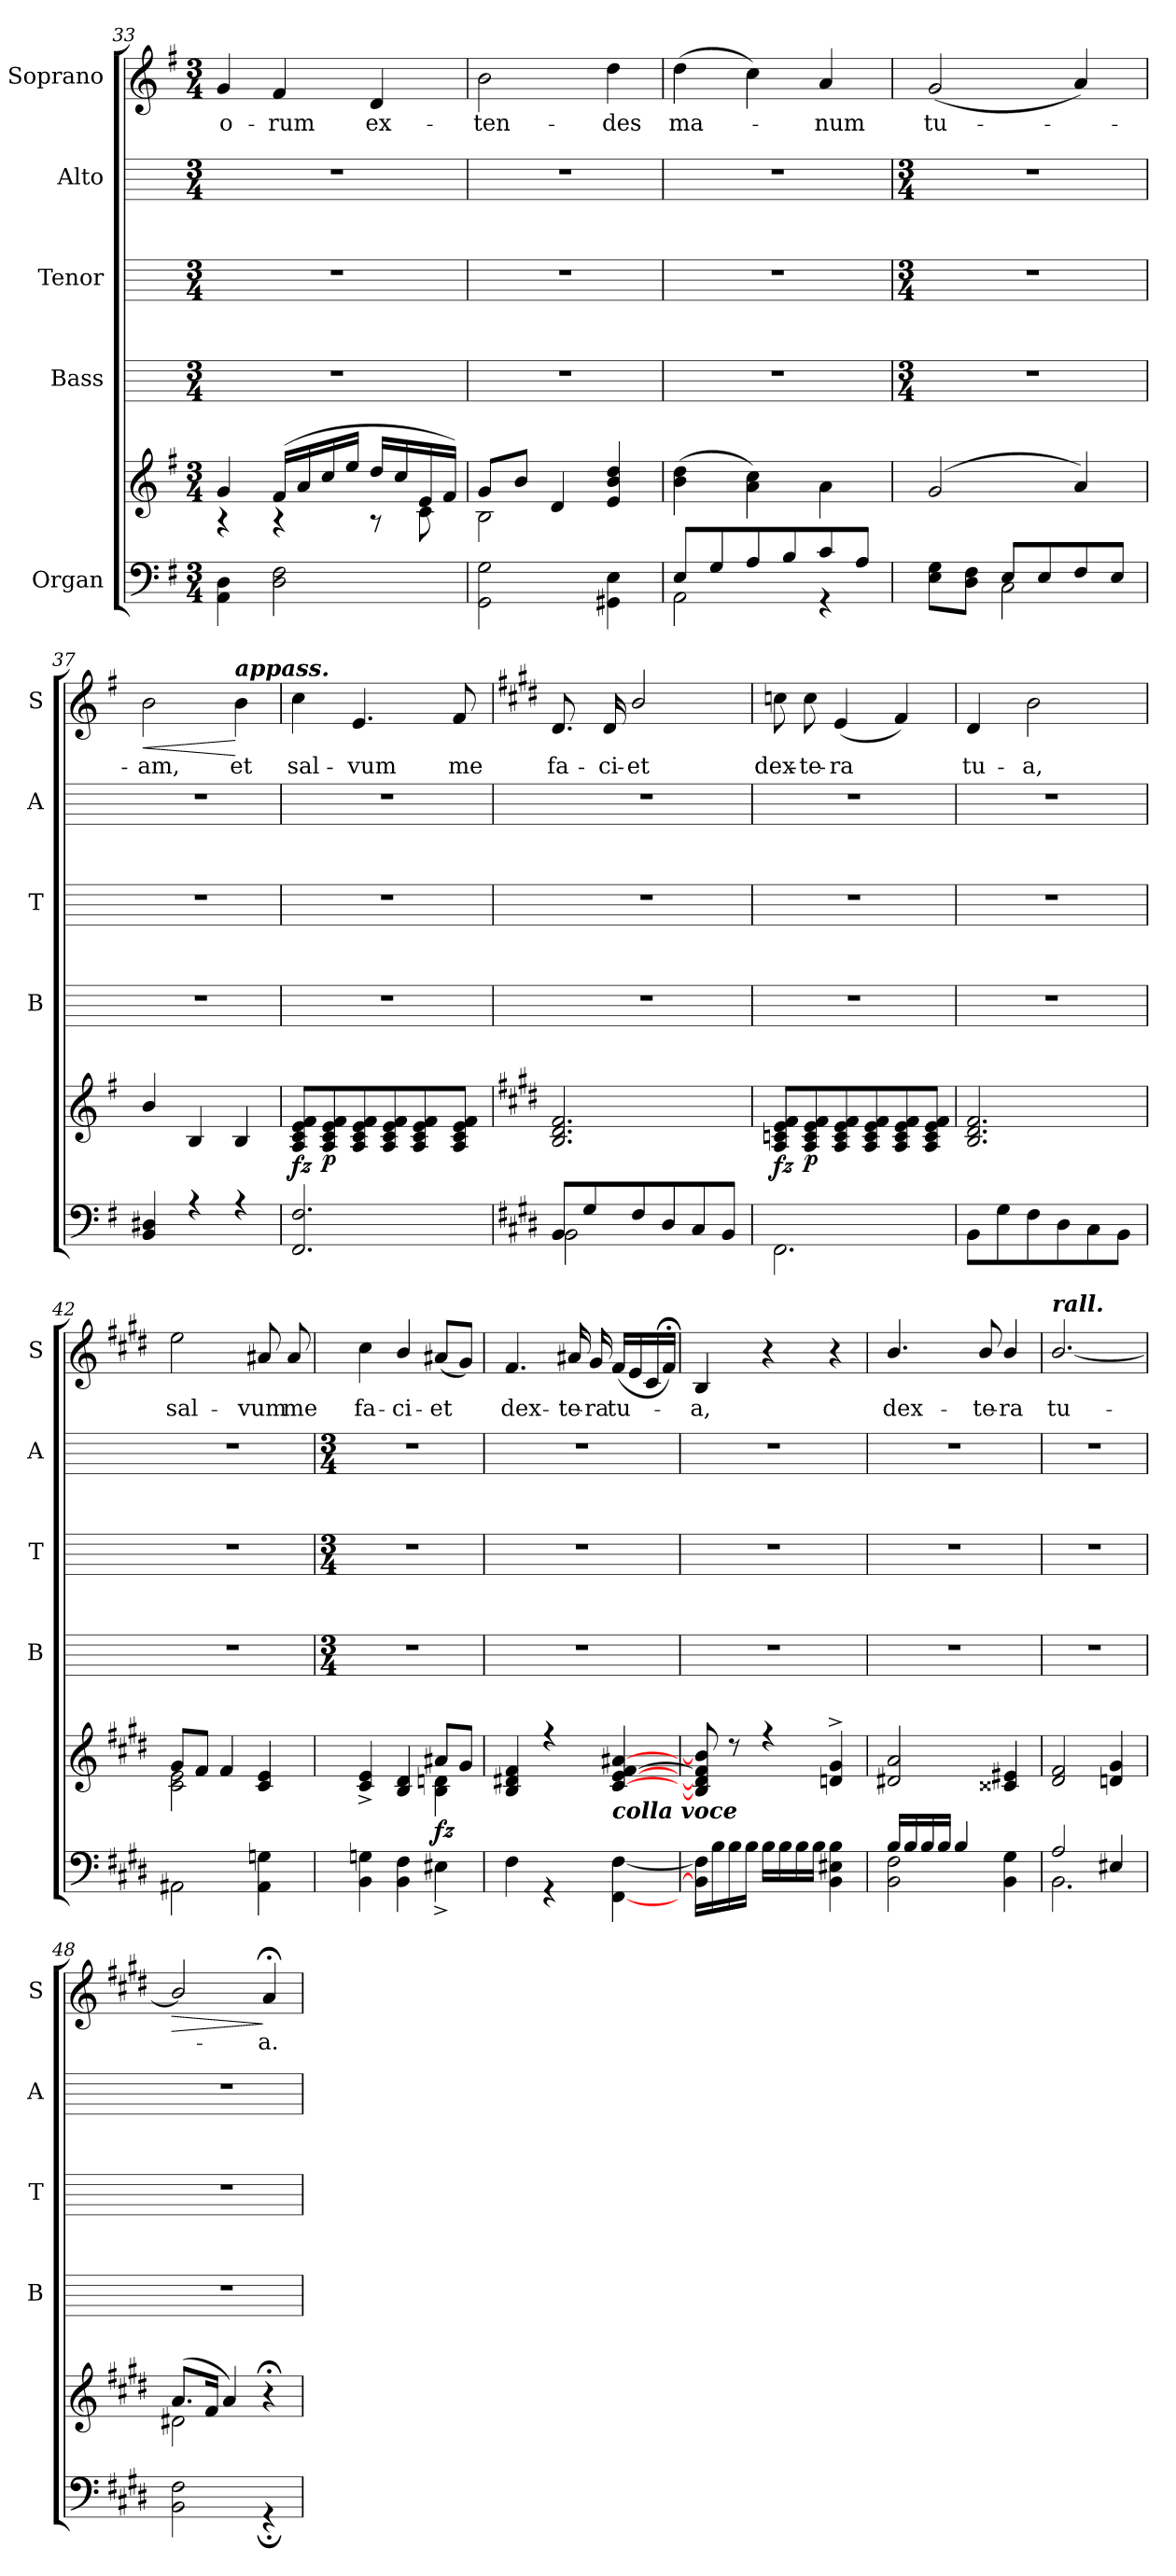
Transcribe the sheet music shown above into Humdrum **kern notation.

**kern	**kern	**dynam	**kern	**kern	**kern	**kern	**text	**dynam
*part5	*part5	*part5	*part4	*part3	*part2	*part1	*part1	*part1
*staff6	*staff5	*staff5/6	*staff4	*staff3	*staff2	*staff1	*staff1	*staff1
*I"Organ	*	*	*I"Bass	*I"Tenor	*I"Alto	*I"Soprano	*	*
*	*	*	*I'B	*I'T	*I'A	*I'S	*	*
*clefF4	*clefG2	*	*	*	*	*clefG2	*	*
*k[f#]	*k[f#]	*	*	*	*	*k[f#]	*	*
*G:	*G:	*	*	*	*	*G:	*	*
*M3/4	*M3/4	*	*M3/4	*M3/4	*M3/4	*M3/4	*	*
=33	=33	=33	=33	=33	=33	=33	=33	=33
!LO:N:vis=1	!	!	!	!	!	!	!LO:LY:b	!
*^	*^	*	*	*	*	*	*	*
2.ryy	4AA\ 4D\	4g/	4r	.	2.r	2.r	2.r	4g	-o-	.
!	!	!	!	!	!	!	!	!	!LO:LY:b	!
.	2D\ 2F#\	(>16f#/LL	4r	.	.	.	.	4f#	-rum	.
.	.	16a/	.	.	.	.	.	.	.	.
.	.	16cc/	.	.	.	.	.	.	.	.
.	.	16ee/JJ	.	.	.	.	.	.	.	.
!	!	!	!	!	!	!	!	!	!LO:LY:b	!
.	.	16dd/LL	8r	.	.	.	.	4d	ex-	.
.	.	16cc/	.	.	.	.	.	.	.	.
.	.	16e/	8c\	.	.	.	.	.	.	.
.	.	16f#/JJ)	.	.	.	.	.	.	.	.
=34	=34	=34	=34	=34	=34	=34	=34	=34	=34	=34
!LO:N:vis=1	!	!	!	!	!	!	!	!	!LO:LY:b	!
2.ryy	2GG\ 2G\	8g/L	2B\	.	2.r	2.r	2.r	2b	-ten-	.
.	.	8b/J	.	.	.	.	.	.	.	.
.	.	4d/	.	.	.	.	.	.	.	.
!	!	!	!	!	!	!	!	!	!LO:LY:b	!
.	4GG#X\ 4E\	4e/ 4b/ 4dd/	4ryy	.	.	.	.	4dd	-des	.
=35	=35	=35	=35	=35	=35	=35	=35	=35	=35	=35
!	!	!	!	!	!	!	!	!	!LO:LY:b	!
*	*	*v	*v	*	*	*	*	*	*	*
8E/L	2AA\	(<4b\ 4dd\	.	2.r	2.r	2.r	(>4dd	ma-	.
8G/	.	.	.	.	.	.	.	.	.
8A/	.	4a\ 4cc\)	.	.	.	.	4cc)	.	.
8B/	.	.	.	.	.	.	.	.	.
!	!	!	!	!	!	!	!	!LO:LY:b	!
8c/	4r	4a\	.	.	.	.	4a	num	.
8A/J	.	.	.	.	.	.	.	.	.
!!LO:LB:g=z
=36	=36	=36	=36	=36	=36	=36	=36	=36	=36
*	*	*	*	*M3/4	*M3/4	*M3/4	*	*	*
*	*	*^	*	*	*	*	*	*	*
!	!	!	!LO:N:vis=1	!	!	!	!	!	!LO:LY:b	!
4ryy	8E 8GL	(<2g	2.ryy	.	2.r	2.r	2.r	(<2g	tu-	.
.	8D 8F#J	.	.	.	.	.	.	.	.	.
8E/L	2C	.	.	.	.	.	.	.	.	.
8E/	.	.	.	.	.	.	.	.	.	.
8F#/	.	4a)	.	.	.	.	.	4a)	.	.
8E/J	.	.	.	.	.	.	.	.	.	.
=37	=37	=37	=37	=37	=37	=37	=37	=37	=37	=37
!	!LO:N:vis=1	!	!LO:N:vis=1	!	!	!	!	!	!LO:LY:b	!LO:HP:b
4BB/ 4D#X/	2.ryy	4b/	2.ryy	.	2.r	2.r	2.r	2b	am,	<
4r	.	4B	.	.	.	.	.	.	.	.
!	!	!	!	!	!	!	!	!LO:TX:a:Bi:t=appass.	!	!
!	!	!	!	!	!	!	!	!	!LO:LY:b	!
4r	.	4B	.	.	.	.	.	4b	et	[
=38	=38	=38	=38	=38	=38	=38	=38	=38	=38	=38
!LO:N:vis=1	!	!	!	!LO:DY:b	!	!	!	!	!LO:LY:b	!
2.ryy	2.FF#/ 2.F#/	8A 8c 8e 8f#L	2ryy	fz	2.r	2.r	2.r	4cc	sal-	.
!	!	!	!	!LO:DY:b	!	!	!	!	!	!
.	.	8A 8c 8e 8f#	.	p	.	.	.	.	.	.
!	!	!	!	!	!	!	!	!	!LO:LY:b	!
.	.	8A 8c 8e 8f#	.	.	.	.	.	4.e	-vum	.
.	.	8A 8c 8e 8f#	.	.	.	.	.	.	.	.
.	.	8A 8c 8e 8f#	16ryy	.	.	.	.	.	.	.
.	.	.	16ryy	.	.	.	.	.	.	.
!	!	!	!	!	!	!	!	!	!LO:LY:b	!
.	.	8A 8c 8e 8f#J	16ryy	.	.	.	.	8f#	me	.
.	.	.	16ryy	.	.	.	.	.	.	.
=39	=39	=39	=39	=39	=39	=39	=39	=39	=39	=39
*k[f#c#g#d#]	*	*k[f#c#g#d#]	*	*	*	*	*	*k[f#c#g#d#]	*	*
*E:	*	*E:	*	*	*	*	*	*E:	*	*
!	!	!	!LO:N:vis=1	!	!	!	!	!	!LO:LY:b	!
8BB/L	2BB\	2.B 2.d# 2.f#	2.ryy	.	2.r	2.r	2.r	8.d#	fa-	.
8G#/	.	.	.	.	.	.	.	.	.	.
!	!	!	!	!	!	!	!	!	!LO:LY:b	!
.	.	.	.	.	.	.	.	16d#	-ci-	.
!	!	!	!	!	!	!	!	!	!LO:LY:b	!
8F#/	.	.	.	.	.	.	.	2b/	-et	.
8D#/	.	.	.	.	.	.	.	.	.	.
8C#/	4ryy	.	.	.	.	.	.	.	.	.
8BB/J	.	.	.	.	.	.	.	.	.	.
=40	=40	=40	=40	=40	=40	=40	=40	=40	=40	=40
!LO:N:vis=1	!	!	!LO:N:vis=1	!LO:DY:b	!	!	!	!	!LO:LY:b	!
2.ryy	2.FF#	8A 8cn 8e 8f#L	2.ryy	fz	2.r	2.r	2.r	8ccn	dex-	.
!	!	!	!	!LO:DY:b	!	!	!	!	!LO:LY:b	!
.	.	8A 8c 8e 8f#	.	p	.	.	.	8cc	-te-	.
!	!	!	!	!	!	!	!	!	!LO:LY:b	!
.	.	8A 8c 8e 8f#	.	.	.	.	.	(<4e	-ra	.
.	.	8A 8c 8e 8f#	.	.	.	.	.	.	.	.
.	.	8A 8c 8e 8f#	.	.	.	.	.	4f#)	.	.
.	.	8A 8c 8e 8f#J	.	.	.	.	.	.	.	.
=41	=41	=41	=41	=41	=41	=41	=41	=41	=41	=41
!LO:N:vis=1	!	!	!LO:N:vis=1	!	!	!	!	!	!LO:LY:b	!
2.ryy	8BBL	2.B 2.d# 2.f#	2.ryy	.	2.r	2.r	2.r	4d#	tu-	.
.	8G#	.	.	.	.	.	.	.	.	.
!	!	!	!	!	!	!	!	!	!LO:LY:b	!
.	8F#	.	.	.	.	.	.	2b	-a,	.
.	8D#	.	.	.	.	.	.	.	.	.
.	8C#	.	.	.	.	.	.	.	.	.
.	8BBJ	.	.	.	.	.	.	.	.	.
=42	=42	=42	=42	=42	=42	=42	=42	=42	=42	=42
!LO:N:vis=1	!	!	!	!	!	!	!	!	!LO:LY:b	!
2.ryy	2AA#X	8g#L	2c#\ 2e\	.	2.r	2.r	2.r	2ee	sal-	.
.	.	8f#J	.	.	.	.	.	.	.	.
.	.	4f#	.	.	.	.	.	.	.	.
!	!	!	!	!	!	!	!	!	!LO:LY:b	!
.	4AA# 4Gn	4c# 4e	4ryy	.	.	.	.	8a#X	-vum	.
!	!	!	!	!	!	!	!	!	!LO:LY:b	!
.	.	.	.	.	.	.	.	8a#	me	.
!!LO:LB:g=z
=43	=43	=43	=43	=43	=43	=43	=43	=43	=43	=43
*	*	*	*	*	*M3/4	*M3/4	*M3/4	*	*	*
!LO:N:vis=1	!	!	!	!	!	!	!	!	!LO:LY:b	!
2.ryy	4BB 4Gn	4c#^ 4e^	4ryy	.	2.r	2.r	2.r	4cc#	fa-	.
!	!	!	!	!	!	!	!	!	!LO:LY:b	!
.	4BB 4F#	4B 4d#	4ryy	.	.	.	.	4b/	-ci-	.
!	!	!	!	!LO:DY:b	!	!	!	!	!LO:LY:b	!
.	4E#X^	8a#XL	4B\ 4dn\	fz	.	.	.	(<8a#XL	-et	.
.	.	8g#J	.	.	.	.	.	8g#J)	.	.
=44	=44	=44	=44	=44	=44	=44	=44	=44	=44	=44
!LO:N:vis=1	!	!	!LO:N:vis=1	!	!	!	!	!	!LO:LY:b	!
2.ryy	4F#	4B 4d#X 4f#	2.ryy	.	2.r	2.r	2.r	4.f#	dex-	.
.	4r	4r	.	.	.	.	.	.	.	.
!	!	!	!	!	!	!	!	!	!LO:LY:b	!
.	.	.	.	.	.	.	.	16a#X	-te-	.
!	!	!	!	!	!	!	!	!	!LO:LY:b	!
.	.	.	.	.	.	.	.	16g#	-ra	.
!	!	!LO:TX:b:Bi:t=colla voce	!	!	!	!	!	!	!	!
!	!	!	!	!	!	!	!	!	!LO:LY:b	!
.	[4FF# [4F#	[4c# [4e [4f# [4a#X	.	.	.	.	.	(<16f#LL	tu-	.
.	.	.	.	.	.	.	.	16e	.	.
.	.	.	.	.	.	.	.	16c#	.	.
.	.	.	.	.	.	.	.	16f#;<JJ)	.	.
=45	=45	=45	=45	=45	=45	=45	=45	=45	=45	=45
!LO:N:vis=1	!	!	!LO:N:vis=1	!	!	!	!	!	!LO:LY:b	!
2.ryy	16BB] 16F#]LL	8B] 8d#] 8f#] 8b]	2.ryy	.	2.r	2.r	2.r	4B	a,	.
.	16B	.	.	.	.	.	.	.	.	.
.	16B	8r	.	.	.	.	.	.	.	.
.	16BJJ	.	.	.	.	.	.	.	.	.
.	16BLL	4r	.	.	.	.	.	4r	.	.
.	16B	.	.	.	.	.	.	.	.	.
.	16B	.	.	.	.	.	.	.	.	.
.	16BJJ	.	.	.	.	.	.	.	.	.
.	4BB 4E#X 4B	4dn^ 4g#^	.	.	.	.	.	4r	.	.
=46	=46	=46	=46	=46	=46	=46	=46	=46	=46	=46
!	!	!	!LO:N:vis=1	!	!	!	!	!	!LO:LY:b	!
16B/LL	2BB 2F#	2d#X 2a	2.ryy	.	2.r	2.r	2.r	4.b/	dex-	.
16B/	.	.	.	.	.	.	.	.	.	.
16B/	.	.	.	.	.	.	.	.	.	.
16B/JJ	.	.	.	.	.	.	.	.	.	.
4B/	.	.	.	.	.	.	.	.	.	.
!	!	!	!	!	!	!	!	!	!LO:LY:b	!
.	.	.	.	.	.	.	.	8b/	-te-	.
!	!	!	!	!	!	!	!	!	!LO:LY:b	!
4ryy	4BB 4G#	4c##X 4e#X	.	.	.	.	.	4b/	-ra	.
=47	=47	=47	=47	=47	=47	=47	=47	=47	=47	=47
!	!	!	!	!	!	!	!	!LO:TX:a:Bi:t=rall.	!	!
!	!	!	!LO:N:vis=1	!	!	!	!	!	!LO:LY:b	!
2A/	2.BB\	2d# 2f#	2.ryy	.	2.r	2.r	2.r	[2.b/	tu-	.
4E#X/	.	4dn 4g#	.	.	.	.	.	.	.	.
=48	=48	=48	=48	=48	=48	=48	=48	=48	=48	=48
!LO:N:vis=1	!	!	!	!	!	!	!	!	!	!LO:HP:b
2.ryy	2BB 2F#	(<8.aL	2d#X\	.	2.r	2.r	2.r	2b/]	.	>
.	.	16f#J	.	.	.	.	.	.	.	.
.	.	4a)	.	.	.	.	.	.	.	.
!	!	!	!	!	!	!	!	!	!LO:LY:b	!
.	4r;	4r;<	4ryy	.	.	.	.	4a;<	a.	]
*v	*v	*	*	*	*	*	*	*	*	*
*	*v	*v	*	*	*	*	*	*	*
=	=	=	=	=	=	=	=	=
*-	*-	*-	*-	*-	*-	*-	*-	*-
